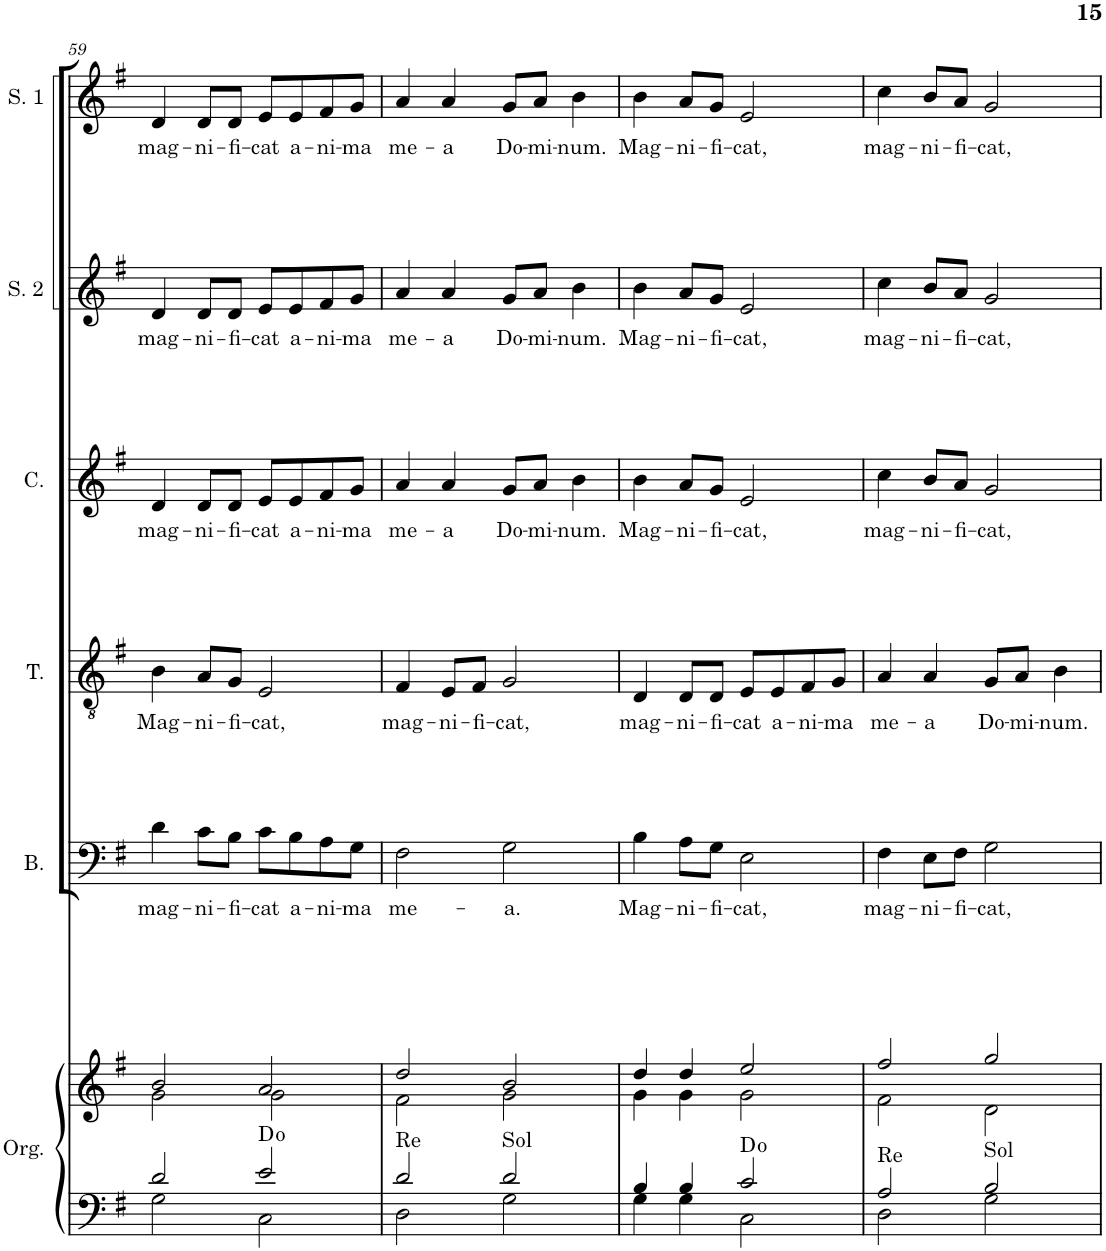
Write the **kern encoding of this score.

**kern	**kern	**harte	**kern	**text	**kern	**text	**kern	**text	**kern	**text	**kern	**text
*part6	*part6	*part6	*part5	*part5	*part4	*part4	*part3	*part3	*part2	*part2	*part1	*part1
*staff7	*staff6	*	*staff5	*staff5	*staff4	*staff4	*staff3	*staff3	*staff2	*staff2	*staff1	*staff1
*I"Órgano	*	*	*I"Bajo	*	*I"Tenor	*	*I"Contralto	*	*I"Soprano 2	*	*I"Soprano 1	*
*	*	*	*I'B.	*	*I'T.	*	*I'C.	*	*I'S. 2	*	*I'S. 1	*
!!LO:PB:g=z
*clefF4	*clefG2	*	*clefF4	*	*clefGv2	*	*clefG2	*	*clefG2	*	*clefG2	*
*k[f#]	*k[f#]	*	*k[f#]	*	*k[f#]	*	*k[f#]	*	*k[f#]	*	*k[f#]	*
*M4/4	*M4/4	*	*M4/4	*	*M4/4	*	*M4/4	*	*M4/4	*	*M4/4	*
*met(c)	*met(c)	*	*met(c)	*	*met(c)	*	*met(c)	*	*met(c)	*	*met(c)	*
=59	=59	=59	=59	=59	=59	=59	=59	=59	=59	=59	=59	=59
*^	*^	*	*	*	*	*	*	*	*	*	*	*
!	!	!	!	!	!	!LO:LY:b	!	!LO:LY:b	!	!LO:LY:b	!	!LO:LY:b	!	!LO:LY:b
2d/	2G\	2b/	2g\	.	4d\	mag-	4B\	Mag-	4d/	mag-	4d/	mag-	4d/	mag-
!	!	!	!	!	!	!LO:LY:b	!	!LO:LY:b	!	!LO:LY:b	!	!LO:LY:b	!	!LO:LY:b
.	.	.	.	.	8c\L	-ni-	8A/L	-ni-	8d/L	-ni-	8d/L	-ni-	8d/L	-ni-
!	!	!	!	!	!	!LO:LY:b	!	!LO:LY:b	!	!LO:LY:b	!	!LO:LY:b	!	!LO:LY:b
.	.	.	.	.	8B\J	-fi-	8G/J	-fi-	8d/J	-fi-	8d/J	-fi-	8d/J	-fi-
!	!	!	!	!	!	!LO:LY:b	!	!LO:LY:b	!	!LO:LY:b	!	!LO:LY:b	!	!LO:LY:b
2e/	2C\	2a/	2g\	D:dim	8c\L	-cat	2E/	-cat,	8e/L	-cat	8e/L	-cat	8e/L	-cat
!	!	!	!	!	!	!LO:LY:b	!	!	!	!LO:LY:b	!	!LO:LY:b	!	!LO:LY:b
.	.	.	.	.	8B\	a-	.	.	8e/	a-	8e/	a-	8e/	a-
!	!	!	!	!	!	!LO:LY:b	!	!	!	!LO:LY:b	!	!LO:LY:b	!	!LO:LY:b
.	.	.	.	.	8A\	-ni-	.	.	8f#/	-ni-	8f#/	-ni-	8f#/	-ni-
!	!	!	!	!	!	!LO:LY:b	!	!	!	!LO:LY:b	!	!LO:LY:b	!	!LO:LY:b
.	.	.	.	.	8G\J	-ma	.	.	8g/J	-ma	8g/J	-ma	8g/J	-ma
=60	=60	=60	=60	=60	=60	=60	=60	=60	=60	=60	=60	=60	=60	=60
!	!	!	!	!LO:H:kt=Re	!	!LO:LY:b	!	!LO:LY:b	!	!LO:LY:b	!	!LO:LY:b	!	!LO:LY:b
2d/	2D\	2dd/	2f#\	N	2F#\	me-	4F#/	mag-	4a/	me-	4a/	me-	4a/	me-
!	!	!	!	!	!	!	!	!LO:LY:b	!	!LO:LY:b	!	!LO:LY:b	!	!LO:LY:b
.	.	.	.	.	.	.	8E/L	-ni-	4a/	-a	4a/	-a	4a/	-a
!	!	!	!	!	!	!	!	!LO:LY:b	!	!	!	!	!	!
.	.	.	.	.	.	.	8F#/J	-fi-	.	.	.	.	.	.
!	!	!	!	!LO:H:kt=Sol	!	!LO:LY:b	!	!LO:LY:b	!	!LO:LY:b	!	!LO:LY:b	!	!LO:LY:b
2d/	2G\	2b/	2g\	N	2G\	-a.	2G/	-cat,	8g/L	Do-	8g/L	Do-	8g/L	Do-
!	!	!	!	!	!	!	!	!	!	!LO:LY:b	!	!LO:LY:b	!	!LO:LY:b
.	.	.	.	.	.	.	.	.	8a/J	-mi-	8a/J	-mi-	8a/J	-mi-
!	!	!	!	!	!	!	!	!	!	!LO:LY:b	!	!LO:LY:b	!	!LO:LY:b
.	.	.	.	.	.	.	.	.	4b\	-num.	4b\	-num.	4b\	-num.
=61	=61	=61	=61	=61	=61	=61	=61	=61	=61	=61	=61	=61	=61	=61
!	!	!	!	!	!	!LO:LY:b	!	!LO:LY:b	!	!LO:LY:b	!	!LO:LY:b	!	!LO:LY:b
4B/	4G\	4dd/	4g\	.	4B\	Mag-	4D/	mag-	4b\	Mag-	4b\	Mag-	4b\	Mag-
!	!	!	!	!	!	!LO:LY:b	!	!LO:LY:b	!	!LO:LY:b	!	!LO:LY:b	!	!LO:LY:b
4B/	4G\	4dd/	4g\	.	8A\L	-ni-	8D/L	-ni-	8a/L	-ni-	8a/L	-ni-	8a/L	-ni-
!	!	!	!	!	!	!LO:LY:b	!	!LO:LY:b	!	!LO:LY:b	!	!LO:LY:b	!	!LO:LY:b
.	.	.	.	.	8G\J	-fi-	8D/J	-fi-	8g/J	-fi-	8g/J	-fi-	8g/J	-fi-
!	!	!	!	!	!	!LO:LY:b	!	!LO:LY:b	!	!LO:LY:b	!	!LO:LY:b	!	!LO:LY:b
2c/	2C\	2ee/	2g\	D:dim	2E\	-cat,	8E/L	-cat	2e/	-cat,	2e/	-cat,	2e/	-cat,
!	!	!	!	!	!	!	!	!LO:LY:b	!	!	!	!	!	!
.	.	.	.	.	.	.	8E/	a-	.	.	.	.	.	.
!	!	!	!	!	!	!	!	!LO:LY:b	!	!	!	!	!	!
.	.	.	.	.	.	.	8F#/	-ni-	.	.	.	.	.	.
!	!	!	!	!	!	!	!	!LO:LY:b	!	!	!	!	!	!
.	.	.	.	.	.	.	8G/J	-ma	.	.	.	.	.	.
=62	=62	=62	=62	=62	=62	=62	=62	=62	=62	=62	=62	=62	=62	=62
!	!	!	!	!LO:H:kt=Re	!	!LO:LY:b	!	!LO:LY:b	!	!LO:LY:b	!	!LO:LY:b	!	!LO:LY:b
2An/	2D\	2ff#/	2f#\	N	4F#\	mag-	4A/	me-	4cc\	mag-	4cc\	mag-	4cc\	mag-
!	!	!	!	!	!	!LO:LY:b	!	!LO:LY:b	!	!LO:LY:b	!	!LO:LY:b	!	!LO:LY:b
.	.	.	.	.	8E\L	-ni-	4A/	-a	8b/L	-ni-	8b/L	-ni-	8b/L	-ni-
!	!	!	!	!	!	!LO:LY:b	!	!	!	!LO:LY:b	!	!LO:LY:b	!	!LO:LY:b
.	.	.	.	.	8F#\J	-fi-	.	.	8a/J	-fi-	8a/J	-fi-	8a/J	-fi-
!	!	!	!	!LO:H:kt=Sol	!	!LO:LY:b	!	!LO:LY:b	!	!LO:LY:b	!	!LO:LY:b	!	!LO:LY:b
2B/	2G\	2gg/	2d\	N	2G\	-cat,	8G/L	Do-	2g/	-cat,	2g/	-cat,	2g/	-cat,
!	!	!	!	!	!	!	!	!LO:LY:b	!	!	!	!	!	!
.	.	.	.	.	.	.	8A/J	-mi-	.	.	.	.	.	.
!	!	!	!	!	!	!	!	!LO:LY:b	!	!	!	!	!	!
.	.	.	.	.	.	.	4B\	-num.	.	.	.	.	.	.
*v	*v	*	*	*	*	*	*	*	*	*	*	*	*	*
*	*v	*v	*	*	*	*	*	*	*	*	*	*	*
=	=	=	=	=	=	=	=	=	=	=	=	=
*-	*-	*-	*-	*-	*-	*-	*-	*-	*-	*-	*-	*-
